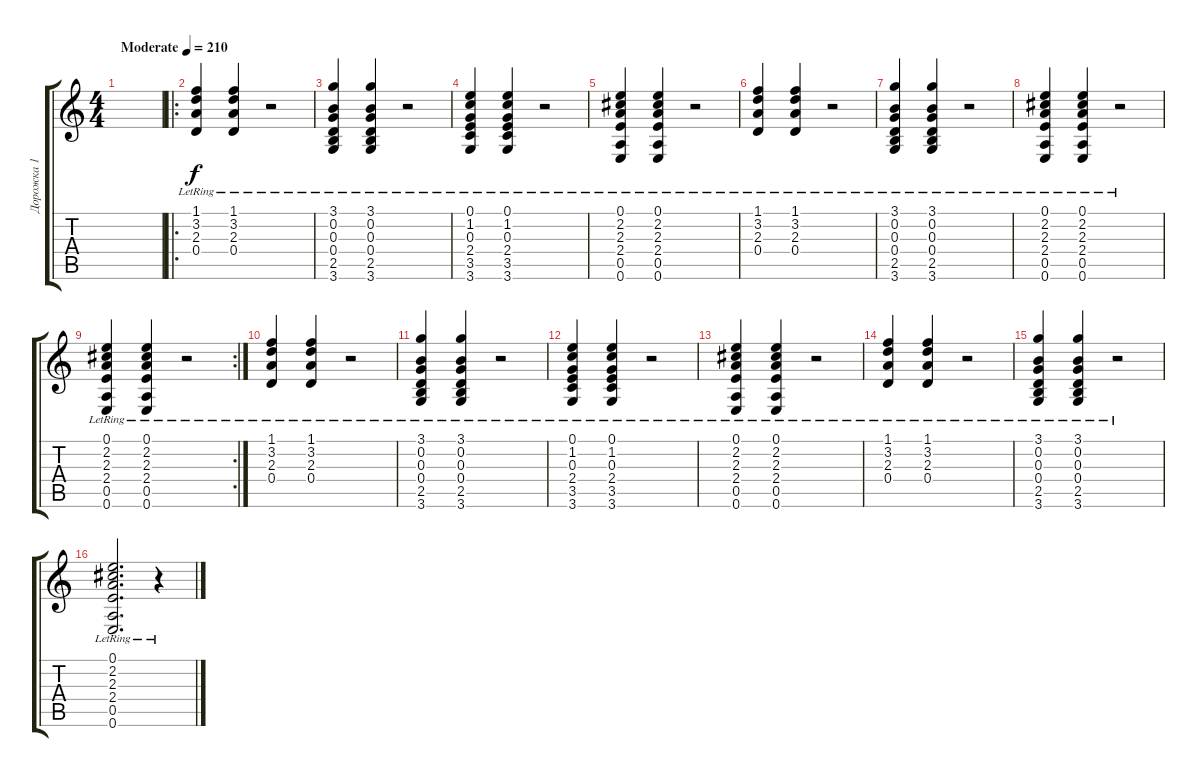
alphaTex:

\track ("Дорожка 1" "Дорожка 1") {instrument acousticguitarsteel}
\staff {score tabs}
\tuning (E4 B3 G3 D3 A2 E2) {hide}
\ts (4 4)
\tempo (210 "Moderate")
\clef g2
\ks c
|
\ro
(1.1{lr} 3.2{lr} 2.3{lr} 0.4{lr}).4 (1.1{lr} 3.2{lr} 2.3{lr} 0.4{lr}).4 r.2 |
(3.1{lr} 0.2{lr} 0.3{lr} 0.4{lr} 2.5{lr} 3.6{lr}).4 (3.1{lr} 0.2{lr} 0.3{lr} 0.4{lr} 2.5{lr} 3.6{lr}).4 r.2 |
(0.1{lr} 1.2{lr} 0.3{lr} 2.4{lr} 3.5{lr} 3.6{lr}).4 (0.1{lr} 1.2{lr} 0.3{lr} 2.4{lr} 3.5{lr} 3.6{lr}).4 r.2 |
(0.1{lr} 2.2{lr} 2.3{lr} 2.4{lr} 0.5{lr} 0.6{lr}).4 (0.1{lr} 2.2{lr} 2.3{lr} 2.4{lr} 0.5{lr} 0.6{lr}).4 r.2 |
(1.1{lr} 3.2{lr} 2.3{lr} 0.4{lr}).4 (1.1{lr} 3.2{lr} 2.3{lr} 0.4{lr}).4 r.2 |
(3.1{lr} 0.2{lr} 0.3{lr} 0.4{lr} 2.5{lr} 3.6{lr}).4 (3.1{lr} 0.2{lr} 0.3{lr} 0.4{lr} 2.5{lr} 3.6{lr}).4 r.2 |
(0.1{lr} 2.2{lr} 2.3{lr} 2.4{lr} 0.5{lr} 0.6{lr}).4 (0.1{lr} 2.2{lr} 2.3{lr} 2.4{lr} 0.5{lr} 0.6{lr}).4 r.2 |
\rc 2
(0.1{lr} 2.2{lr} 2.3{lr} 2.4{lr} 0.5{lr} 0.6{lr}).4 (0.1{lr} 2.2{lr} 2.3{lr} 2.4{lr} 0.5{lr} 0.6{lr}).4 r.2 |
(1.1{lr} 3.2{lr} 2.3{lr} 0.4{lr}).4 (1.1{lr} 3.2{lr} 2.3{lr} 0.4{lr}).4 r.2 |
(3.1{lr} 0.2{lr} 0.3{lr} 0.4{lr} 2.5{lr} 3.6{lr}).4 (3.1{lr} 0.2{lr} 0.3{lr} 0.4{lr} 2.5{lr} 3.6{lr}).4 r.2 |
(0.1{lr} 1.2{lr} 0.3{lr} 2.4{lr} 3.5{lr} 3.6{lr}).4 (0.1{lr} 1.2{lr} 0.3{lr} 2.4{lr} 3.5{lr} 3.6{lr}).4 r.2 |
(0.1{lr} 2.2{lr} 2.3{lr} 2.4{lr} 0.5{lr} 0.6{lr}).4 (0.1{lr} 2.2{lr} 2.3{lr} 2.4{lr} 0.5{lr} 0.6{lr}).4 r.2 |
(1.1{lr} 3.2{lr} 2.3{lr} 0.4{lr}).4 (1.1{lr} 3.2{lr} 2.3{lr} 0.4{lr}).4 r.2 |
(3.1{lr} 0.2{lr} 0.3{lr} 0.4{lr} 2.5{lr} 3.6{lr}).4 (3.1{lr} 0.2{lr} 0.3{lr} 0.4{lr} 2.5{lr} 3.6{lr}).4 r.2 |
(0.1{lr} 2.2{lr} 2.3{lr} 2.4{lr} 0.5{lr} 0.6{lr}).2{d} r.4
